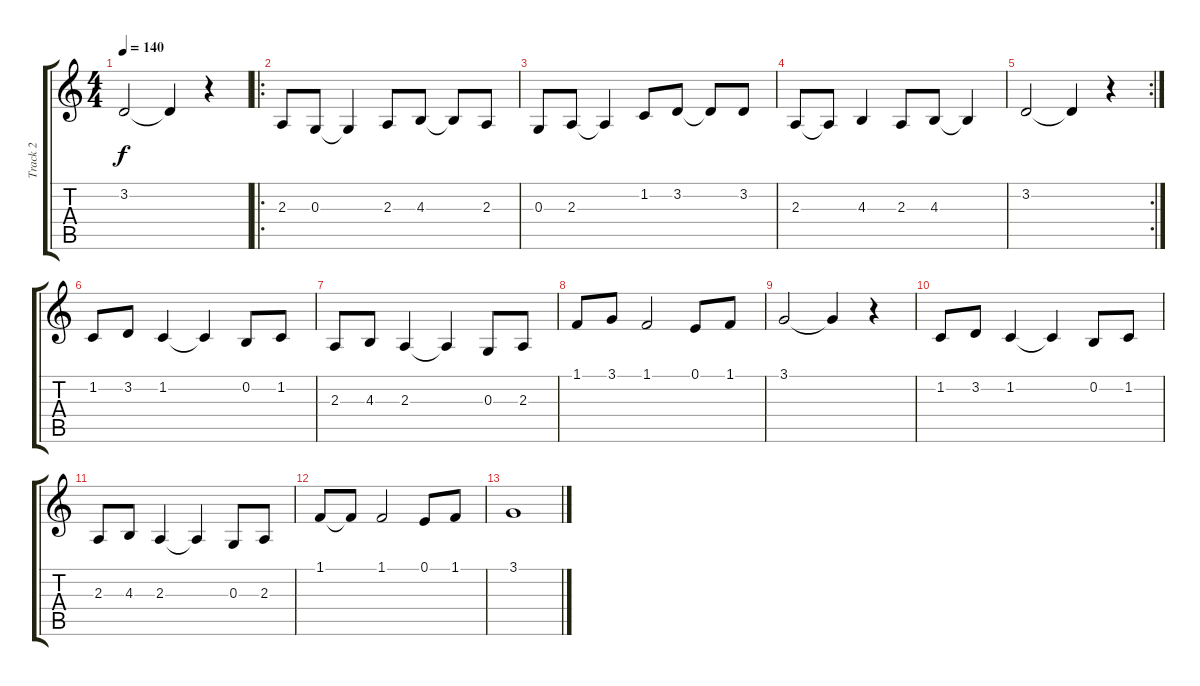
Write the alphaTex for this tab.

\track ("Track 2" "Track 2") {instrument lead2sawtooth}
\staff {score tabs}
\tuning (E4 B3 G3 D3 A2 E2) {hide}
\ts (4 4)
\tempo 140
\clef g2
\ks c
3.2.2{dy f} 3.2{t}.4 r.4 |
\ro
2.3.8 0.3.8 0.3{t}.4 2.3.8 4.3.8 4.3{t}.8 2.3.8 |
0.3.8 2.3.8 2.3{t}.4 1.2.8 3.2.8 3.2{t}.8 3.2.8 |
2.3.8 2.3{t}.8 4.3.4 2.3.8 4.3.8 4.3{t}.4 |
\rc 2
3.2.2 3.2{t}.4 r.4 |
1.2.8 3.2.8 1.2.4 1.2{t}.4 0.2.8 1.2.8 |
2.3.8 4.3.8 2.3.4 2.3{t}.4 0.3.8 2.3.8 |
1.1.8 3.1.8 1.1.2 0.1.8 1.1.8 |
3.1.2 3.1{t}.4 r.4 |
1.2.8 3.2.8 1.2.4 1.2{t}.4 0.2.8 1.2.8 |
2.3.8 4.3.8 2.3.4 2.3{t}.4 0.3.8 2.3.8 |
1.1.8 1.1{t}.8 1.1.2 0.1.8 1.1.8 |
3.1.1
